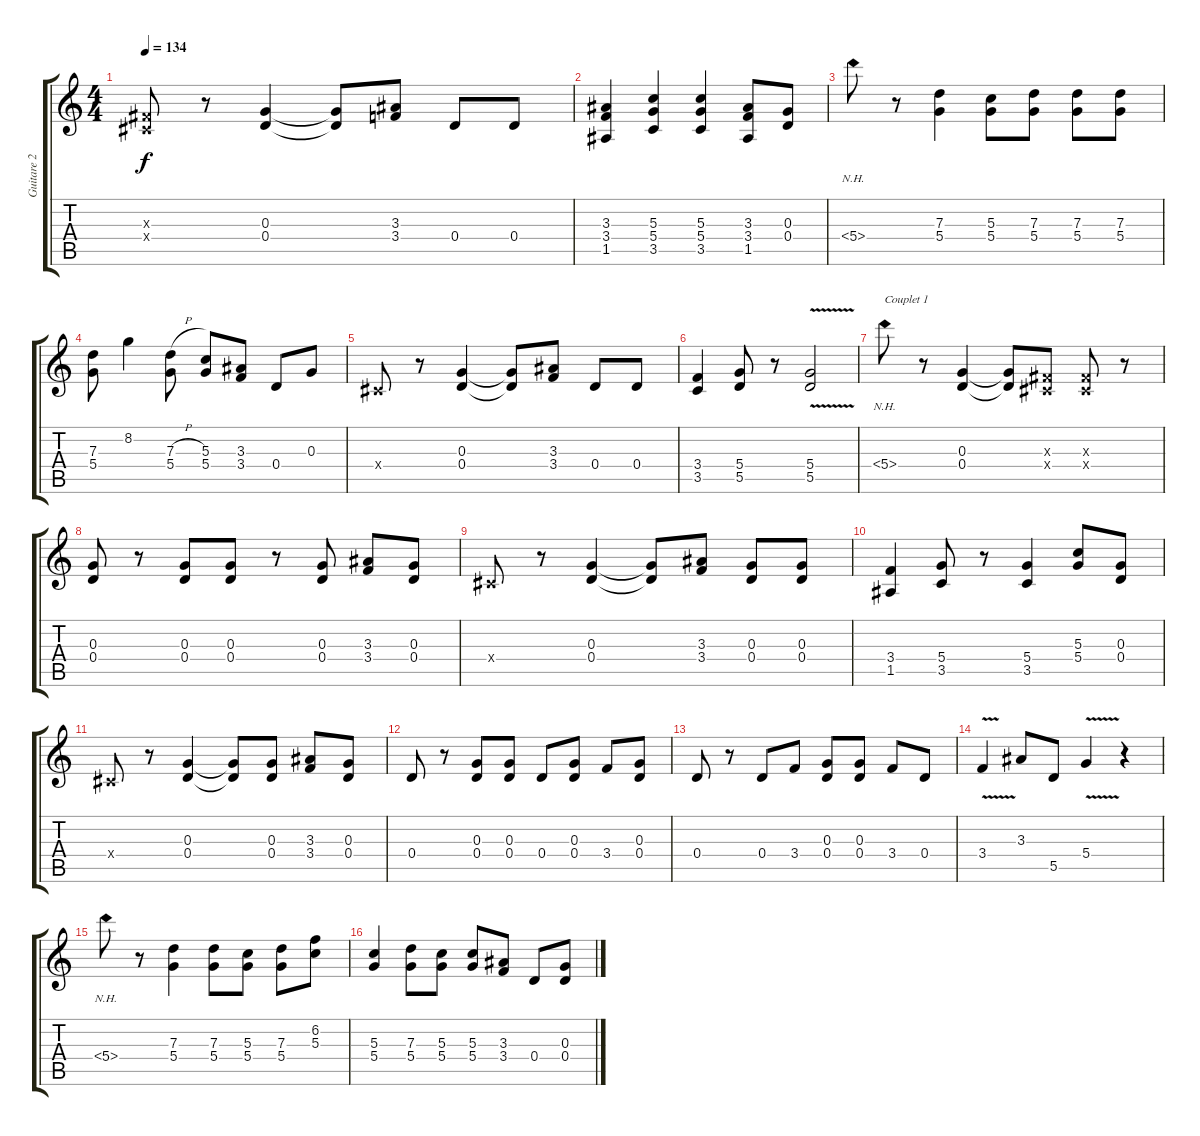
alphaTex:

\track ("Guitare 2" "Guitare 2") {instrument distortionguitar}
\staff {score tabs}
\tuning (E4 B3 G3 D3 A2 E2) {hide}
\ts (4 4)
\tempo 134
\clef g2
\ks c
(-1.3{x} -1.4{x}).8{dy f} r.8 (0.3 0.4).4 (0.3{t} 0.4{t}).8 (3.3 3.4).8 0.4.8 0.4.8 |
(3.3 3.4 1.5).4 (5.3 5.4 3.5).4 (5.3 5.4 3.5).4 (3.3 3.4 1.5).8 (0.3 0.4).8 |
5.4{nh}.8 r.8 (7.3 5.4).4 (5.3 5.4).8 (7.3 5.4).8 (7.3 5.4).8 (7.3 5.4).8 |
(7.3 5.4).8 8.2.4 (7.3{h} 5.4).8 (5.3 5.4).8 (3.3 3.4).8 0.4.8 0.3.8 |
-1.4{x}.8 r.8 (0.3 0.4).4 (0.3{t} 0.4{t}).8 (3.3 3.4).8 0.4.8 0.4.8 |
(3.4 3.5).4 (5.4 5.5).8 r.8 (5.4{v} 5.5{v}).2 |
5.4{nh}.8{txt "Couplet 1"} r.8 (0.3 0.4).4 (0.3{t} 0.4{t}).8 (-1.3{x} -1.4{x}).8 (-1.3{x} -1.4{x}).8 r.8 |
(0.3 0.4).8 r.8 (0.3 0.4).8 (0.3 0.4).8 r.8 (0.3 0.4).8 (3.3 3.4).8 (0.3 0.4).8 |
-1.4{x}.8 r.8 (0.3 0.4).4 (0.3{t} 0.4{t}).8 (3.3 3.4).8 (0.3 0.4).8 (0.3 0.4).8 |
(3.4 1.5).4 (5.4 3.5).8 r.8 (5.4 3.5).4 (5.3 5.4).8 (0.3 0.4).8 |
-1.4{x}.8 r.8 (0.3 0.4).4 (0.3{t} 0.4{t}).8 (0.3 0.4).8 (3.3 3.4).8 (0.3 0.4).8 |
0.4.8 r.8 (0.3 0.4).8 (0.3 0.4).8 0.4.8 (0.3 0.4).8 3.4.8 (0.3 0.4).8 |
0.4.8 r.8 0.4.8 3.4.8 (0.3 0.4).8 (0.3 0.4).8 3.4.8 0.4.8 |
3.4{v}.4 3.3.8 5.5.8 5.4{v}.4 r.4 |
5.4{nh}.8 r.8 (7.3 5.4).4 (7.3 5.4).8 (5.3 5.4).8 (7.3 5.4).8 (6.2 5.3).8 |
(5.3 5.4).4 (7.3 5.4).8 (5.3 5.4).8 (5.3 5.4).8 (3.3 3.4).8 0.4.8 (0.3 0.4).8
